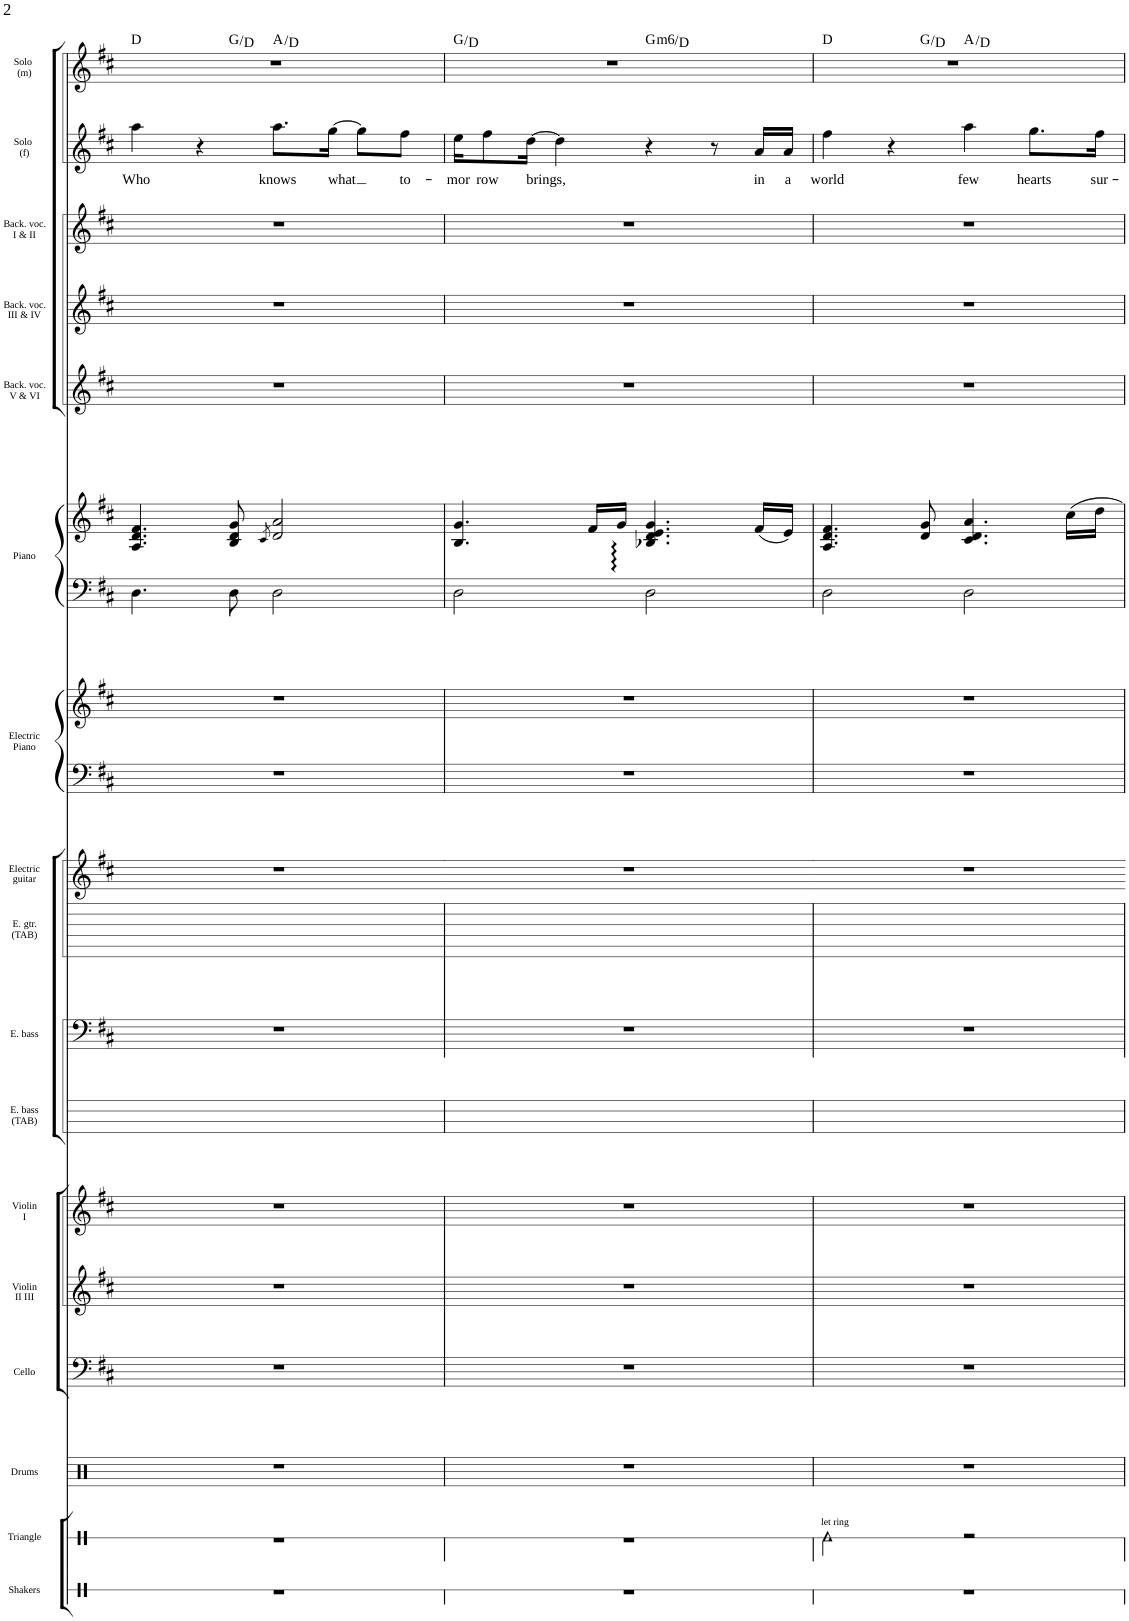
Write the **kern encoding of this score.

**kern	**kern	**kern	**kern	**kern	**kern	**kern	**kern	**kern	**kern	**kern	**kern	**kern	**kern	**kern	**kern	**kern	**kern	**text	**kern	**harte
*part17	*part16	*part15	*part14	*part13	*part12	*part11	*part10	*part9	*part8	*part7	*part7	*part6	*part6	*part5	*part4	*part3	*part2	*part2	*part1	*part1
*staff19	*staff18	*staff17	*staff16	*staff15	*staff14	*staff13	*staff12	*staff11	*staff10	*staff9	*staff8	*staff7	*staff6	*staff5	*staff4	*staff3	*staff2	*staff2	*staff1	*
*I"Shakers	*I"Triangle	*I"Drums	*I"Cello	*I"Violin II III	*I"Violin I	*I"E. bass (TAB)	*I"E. bass	*I"E. gtr. (TAB)	*I"Electric  guitar	*I"Electric  Piano	*	*I"Piano	*	*I"Back. voc. V &amp; VI	*I"Back. voc. III &amp; IV	*I"Back. voc. I &amp; II	*I"Solo   (f)	*	*I"Solo   (m)	*
*I'Shks.	*I'Trgl.	*I'Drm.	*	*I'Vln. II III	*I'Vln. I	*I'E. bass  (TAB)	*	*I'E. gtr. (TAB)	*I'Elec. gtr.	*I'E.   Pno.	*	*I'Pno.	*	*	*	*	*I'Solo   (f)	*	*I'Solo   (m)	*
!!LO:PB:g=z
*stria1	*stria1	*	*	*	*	*stria4	*	*stria6	*	*	*	*	*	*	*	*	*	*	*	*
*clefX	*clefX	*clefX	*clefF4	*clefG2	*clefG2	*	*clefF4	*	*clefG2	*clefF4	*clefG2	*clefF4	*clefG2	*clefG2	*clefG2	*clefG2	*clefG2	*	*clefG2	*
*	*	*	*	*	*	*	*Trd7c12	*	*Trd7c12	*	*	*	*	*	*	*	*Trd5c9	*	*Trd8c14	*
*k[f#c#]	*k[f#c#]	*k[f#c#]	*k[f#c#]	*k[f#c#]	*k[f#c#]	*k[f#c#]	*k[f#c#]	*k[f#c#]	*k[f#c#]	*k[f#c#]	*k[f#c#]	*k[f#c#]	*k[f#c#]	*k[f#c#]	*k[f#c#]	*k[f#c#]	*k[f#c#]	*	*k[f#c#]	*
*D:	*D:	*D:	*D:	*D:	*D:	*D:	*D:	*D:	*D:	*D:	*D:	*D:	*D:	*D:	*D:	*D:	*D:	*	*D:	*
*M4/4	*M4/4	*M4/4	*M4/4	*M4/4	*M4/4	*	*M4/4	*	*M4/4	*M4/4	*M4/4	*M4/4	*M4/4	*M4/4	*M4/4	*M4/4	*M4/4	*	*M4/4	*
=1	=1	=1	=1	=1	=1	=1	=1	=1	=1	=1	=1	=1	=1	=1	=1	=1	=1	=1	=1	=1
!	!	!	!	!	!	!	!	!	!	!	!	!	!	!	!	!	!	!LO:LY:b	!	!
*	*	*	*	*	*	*	*	*	*	*	*	*	*	*	*	*	*	*	*^	*
1r	1r	1r	1r	1r	1r	1ryy	1r	1ryy	1r	1r	1r	4.D\	4.A/ 4.d/ 4.f#/	1r	1r	1r	4aa\	Who	1r	4.ryy	D:maj
.	.	.	.	.	.	.	.	.	.	.	.	.	.	.	.	.	4r	.	.	.	.
.	.	.	.	.	.	.	.	.	.	.	.	8D\	8B/ 8d/ 8g/	.	.	.	.	.	.	8ryy	G:maj/5
.	.	.	.	.	.	.	.	.	.	.	.	.	8qc#/	.	.	.	.	.	.	.	.
!	!	!	!	!	!	!	!	!	!	!	!	!	!	!	!	!	!	!LO:LY:b	!	!	!
.	.	.	.	.	.	.	.	.	.	.	.	2D\	2d/ 2a/	.	.	.	8.aa\L	knows	.	2ryy	A:maj/4
!	!	!	!	!	!	!	!	!	!	!	!	!	!	!	!	!	!	!LO:LY:b	!	!	!
.	.	.	.	.	.	.	.	.	.	.	.	.	.	.	.	.	[16gg\Jk	what	.	.	.
.	.	.	.	.	.	.	.	.	.	.	.	.	.	.	.	.	8gg\L]	.	.	.	.
!	!	!	!	!	!	!	!	!	!	!	!	!	!	!	!	!	!	!LO:LY:b	!	!	!
.	.	.	.	.	.	.	.	.	.	.	.	.	.	.	.	.	8ff#\J	to-	.	.	.
=2	=2	=2	=2	=2	=2	=2	=2	=2	=2	=2	=2	=2	=2	=2	=2	=2	=2	=2	=2	=2	=2
!	!	!	!	!	!	!	!	!	!	!	!	!	!	!	!	!	!	!LO:LY:b	!	!	!
1r	1r	1r	1r	1r	1r	1ryy	1r	1ryy	1r	1r	1r	2D\	4.B/ 4.g/	1r	1r	1r	16ee\KL	-mor	1r	2ryy	G:maj/5
!	!	!	!	!	!	!	!	!	!	!	!	!	!	!	!	!	!	!LO:LY:b	!	!	!
.	.	.	.	.	.	.	.	.	.	.	.	.	.	.	.	.	8ff#\	row	.	.	.
!	!	!	!	!	!	!	!	!	!	!	!	!	!	!	!	!	!	!LO:LY:b	!	!	!
.	.	.	.	.	.	.	.	.	.	.	.	.	.	.	.	.	[16dd\Jk	brings,	.	.	.
.	.	.	.	.	.	.	.	.	.	.	.	.	.	.	.	.	4dd\]	.	.	.	.
.	.	.	.	.	.	.	.	.	.	.	.	.	16f#/LL	.	.	.	.	.	.	.	.
.	.	.	.	.	.	.	.	.	.	.	.	.	16g/JJ	.	.	.	.	.	.	.	.
!	!	!	!	!	!	!	!	!	!	!	!	!	!	!	!	!	!	!	!	!	!LO:H:kt=m6
.	.	.	.	.	.	.	.	.	.	.	.	2D\	4.B-X/ 4.d/ 4.e/ 4.g/	.	.	.	4r	.	.	2ryy	G:min6/5
.	.	.	.	.	.	.	.	.	.	.	.	.	.	.	.	.	8r	.	.	.	.
!	!	!	!	!	!	!	!	!	!	!	!	!	!	!	!	!	!	!LO:LY:b	!	!	!
.	.	.	.	.	.	.	.	.	.	.	.	.	(16f#/LL	.	.	.	16a/LL	in	.	.	.
!	!	!	!	!	!	!	!	!	!	!	!	!	!	!	!	!	!	!LO:LY:b	!	!	!
.	.	.	.	.	.	.	.	.	.	.	.	.	16e/JJ)	.	.	.	16a/JJ	a	.	.	.
=3	=3	=3	=3	=3	=3	=3	=3	=3	=3	=3	=3	=3	=3	=3	=3	=3	=3	=3	=3	=3	=3
!	!LO:TX:a:t=let ring	!	!	!	!	!	!	!	!	!	!	!	!	!	!	!	!	!	!	!	!
!	!	!	!	!	!	!	!	!	!	!	!	!	!	!	!	!	!	!LO:LY:b	!	!	!
1r	2Re\	1r	1r	1r	1r	1ryy	1r	1ryy	1r	1r	1r	2D\	4.A/ 4.d/ 4.f#/	1r	1r	1r	4ff#\	world	1r	4.ryy	D:maj
.	.	.	.	.	.	.	.	.	.	.	.	.	.	.	.	.	4r	.	.	.	.
.	.	.	.	.	.	.	.	.	.	.	.	.	8d/ 8g/	.	.	.	.	.	.	8ryy	G:maj/5
!	!	!	!	!	!	!	!	!	!	!	!	!	!	!	!	!	!	!LO:LY:b	!	!	!
.	2r	.	.	.	.	.	.	.	.	.	.	2D\	4.c#/ 4.d/ 4.a/	.	.	.	4aa\	few	.	2ryy	A:maj/4
!	!	!	!	!	!	!	!	!	!	!	!	!	!	!	!	!	!	!LO:LY:b	!	!	!
.	.	.	.	.	.	.	.	.	.	.	.	.	.	.	.	.	8.gg\L	hearts	.	.	.
.	.	.	.	.	.	.	.	.	.	.	.	.	16cc#\LL	.	.	.	.	.	.	.	.
!	!	!	!	!	!	!	!	!	!	!	!	!	!	!	!	!	!	!LO:LY:b	!	!	!
.	.	.	.	.	.	.	.	.	.	.	.	.	16dd\JJ	.	.	.	16ff#\Jk	sur-	.	.	.
*	*	*	*	*	*	*	*	*	*	*	*	*	*	*	*	*	*	*	*v	*v	*
=	=	=	=	=	=	=	=	=	=	=	=	=	=	=	=	=	=	=	=	=
*-	*-	*-	*-	*-	*-	*-	*-	*-	*-	*-	*-	*-	*-	*-	*-	*-	*-	*-	*-	*-
